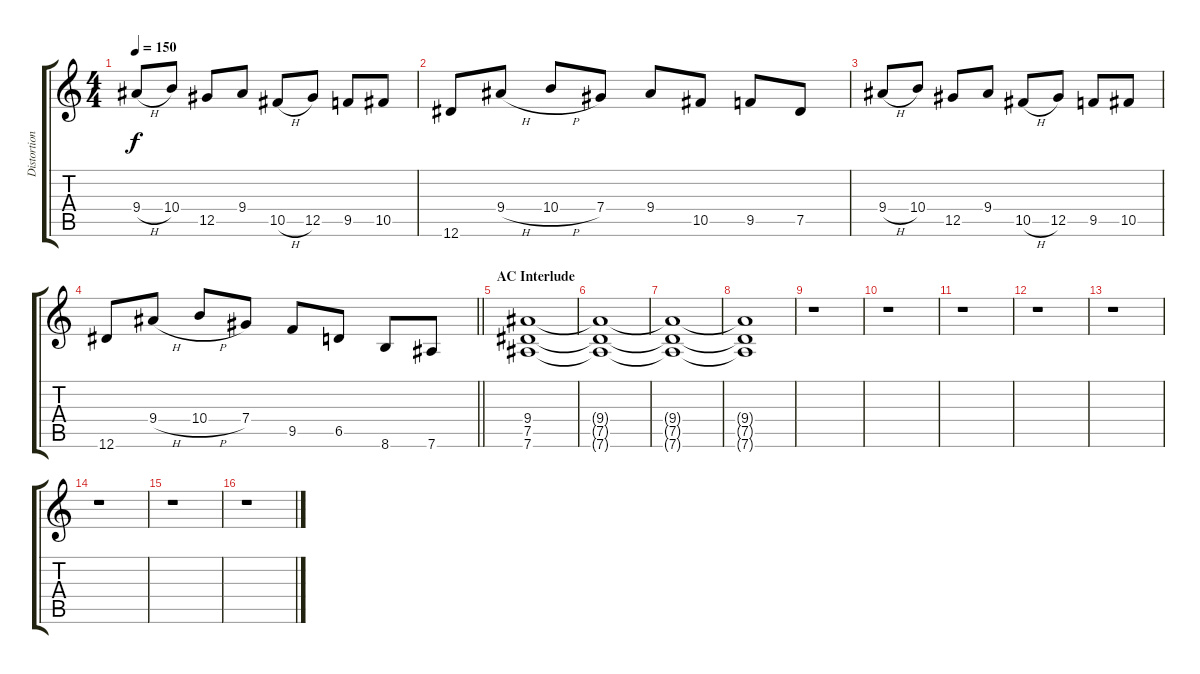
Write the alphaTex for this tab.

\track ("Distortion G" "Distortion") {instrument overdrivenguitar}
\staff {score tabs}
\tuning (Eb4 Bb3 Gb3 Db3 Ab2 Eb2) {hide}
\ts (4 4)
\tempo 150
\clef g2
\ks c
9.4{h}.8{dy f} 10.4.8 12.5.8 9.4.8 10.5{h}.8 12.5.8 9.5.8 10.5.8 |
12.6.8 9.4{h}.8 10.4{h}.8 7.4.8 9.4.8 10.5.8 9.5.8 7.5.8 |
9.4{h}.8 10.4.8 12.5.8 9.4.8 10.5{h}.8 12.5.8 9.5.8 10.5.8 |
\barLineRight lightlight
12.6.8 9.4{h}.8 10.4{h}.8 7.4.8 9.5.8 6.5.8 8.6.8 7.6.8 |
\section ("" "AC Interlude")
(9.4 7.5 7.6).1 |
(9.4{t} 7.5{t} 7.6{t}).1 |
(9.4{t} 7.5{t} 7.6{t}).1 |
(9.4{t} 7.5{t} 7.6{t}).1 |
r.1 |
r.1 |
r.1 |
r.1 |
r.1 |
r.1 |
r.1 |
r.1
